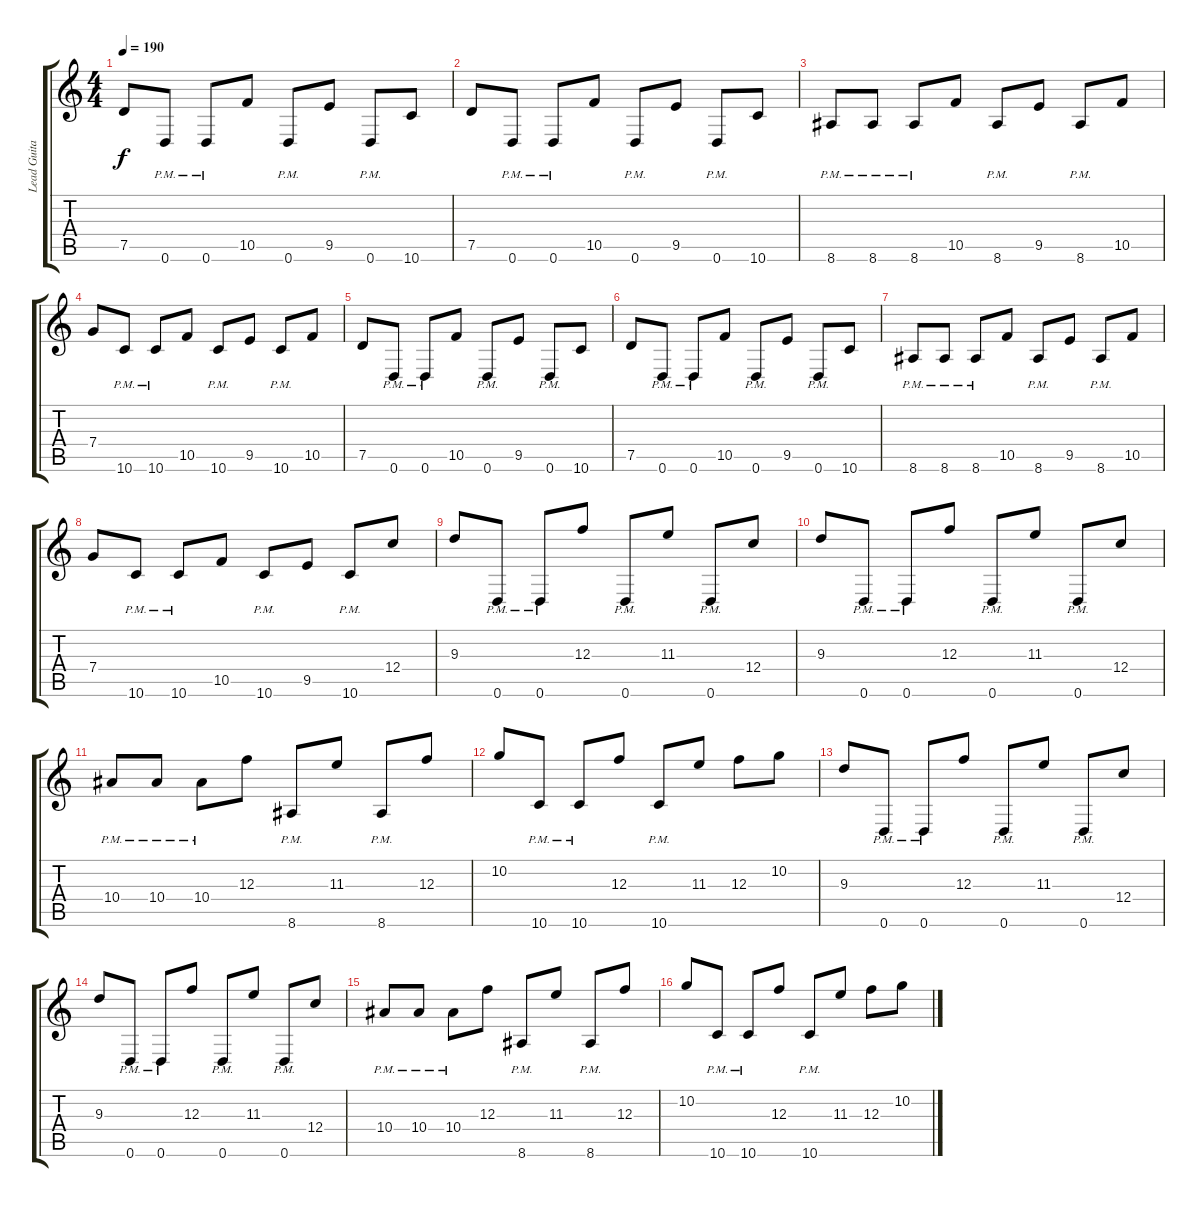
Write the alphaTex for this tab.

\track ("Lead Guitar" "Lead Guita") {instrument distortionguitar}
\staff {score tabs}
\tuning (D4 A3 F3 C3 G2 D2) {hide}
\ts (4 4)
\tempo 190
\clef g2
\ks c
7.5.8{dy f} 0.6{pm}.8 0.6{pm}.8 10.5.8 0.6{pm}.8 9.5.8 0.6{pm}.8 10.6.8 |
7.5.8 0.6{pm}.8 0.6{pm}.8 10.5.8 0.6{pm}.8 9.5.8 0.6{pm}.8 10.6.8 |
8.6{pm}.8 8.6{pm}.8 8.6{pm}.8 10.5.8 8.6{pm}.8 9.5.8 8.6{pm}.8 10.5.8 |
7.4.8 10.6{pm}.8 10.6{pm}.8 10.5.8 10.6{pm}.8 9.5.8 10.6{pm}.8 10.5.8 |
7.5.8 0.6{pm}.8 0.6{pm}.8 10.5.8 0.6{pm}.8 9.5.8 0.6{pm}.8 10.6.8 |
7.5.8 0.6{pm}.8 0.6{pm}.8 10.5.8 0.6{pm}.8 9.5.8 0.6{pm}.8 10.6.8 |
8.6{pm}.8 8.6{pm}.8 8.6{pm}.8 10.5.8 8.6{pm}.8 9.5.8 8.6{pm}.8 10.5.8 |
7.4.8 10.6{pm}.8 10.6{pm}.8 10.5.8 10.6{pm}.8 9.5.8 10.6{pm}.8 12.4.8 |
9.3.8 0.6{pm}.8 0.6{pm}.8 12.3.8 0.6{pm}.8 11.3.8 0.6{pm}.8 12.4.8 |
9.3.8 0.6{pm}.8 0.6{pm}.8 12.3.8 0.6{pm}.8 11.3.8 0.6{pm}.8 12.4.8 |
10.4{pm}.8 10.4{pm}.8 10.4{pm}.8 12.3.8 8.6{pm}.8 11.3.8 8.6{pm}.8 12.3.8 |
10.2.8 10.6{pm}.8 10.6{pm}.8 12.3.8 10.6{pm}.8 11.3.8 12.3.8 10.2.8 |
9.3.8 0.6{pm}.8 0.6{pm}.8 12.3.8 0.6{pm}.8 11.3.8 0.6{pm}.8 12.4.8 |
9.3.8 0.6{pm}.8 0.6{pm}.8 12.3.8 0.6{pm}.8 11.3.8 0.6{pm}.8 12.4.8 |
10.4{pm}.8 10.4{pm}.8 10.4{pm}.8 12.3.8 8.6{pm}.8 11.3.8 8.6{pm}.8 12.3.8 |
10.2.8 10.6{pm}.8 10.6{pm}.8 12.3.8 10.6{pm}.8 11.3.8 12.3.8 10.2.8
